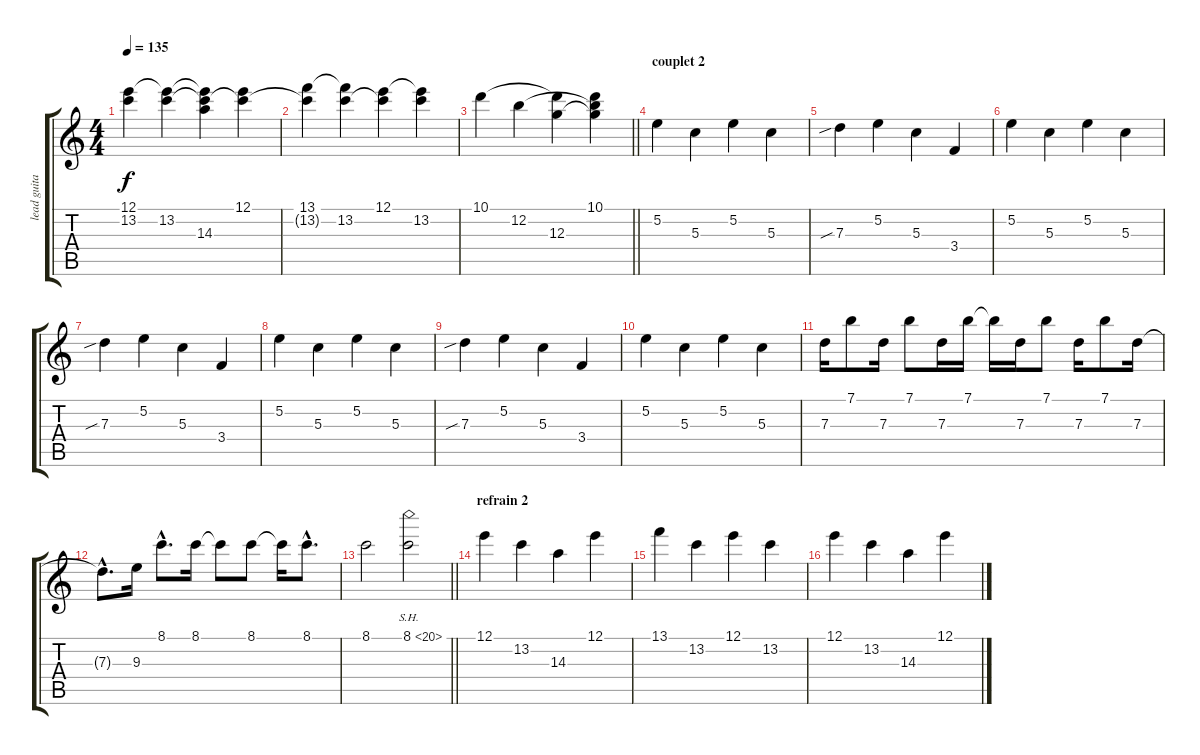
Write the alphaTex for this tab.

\track ("lead guitar" "lead guita") {instrument distortionguitar}
\staff {score tabs}
\tuning (E4 B3 G3 D3 A2 E2) {hide}
\ts (4 4)
\tempo 135
\clef g2
\ks c
(12.1 13.2{t}).4{dy f} (12.1{t} 13.2).4 (12.1{t} 13.2{t} 14.3).4 (12.1 13.2{t}).4 |
(13.1 13.2{t}).4 (13.1{t} 13.2).4 (12.1 13.2{t}).4 (12.1{t} 13.2).4 |
\barLineRight lightlight
10.1.4 12.2.4 (10.1{t} 12.3).4 (10.1 12.2{t} 12.3{t}).4 |
\section ("" "couplet 2")
5.2.4 5.3.4 5.2.4 5.3.4 |
7.3{sib}.4 5.2.4 5.3.4 3.4.4 |
5.2.4 5.3.4 5.2.4 5.3.4 |
7.3{sib}.4 5.2.4 5.3.4 3.4.4 |
5.2.4 5.3.4 5.2.4 5.3.4 |
7.3{sib}.4 5.2.4 5.3.4 3.4.4 |
5.2.4 5.3.4 5.2.4 5.3.4 |
7.3.16 7.1.8 7.3.16 7.1.8 7.3.16 7.1.16 7.1{t}.16 7.3.16 7.1.8 7.3.16 7.1.8 7.3.16 |
7.3{hac t}.8{d} 9.3.16 8.1{hac}.8{d} 8.1.16 8.1{t}.8 8.1.8 8.1{t}.16 8.1{hac}.8{d} |
\barLineRight lightlight
8.1.2 8.1{sh 12}.2 |
\section ("" "refrain 2")
12.1.4 13.2.4 14.3.4 12.1.4 |
13.1.4 13.2.4 12.1.4 13.2.4 |
12.1.4 13.2.4 14.3.4 12.1.4
